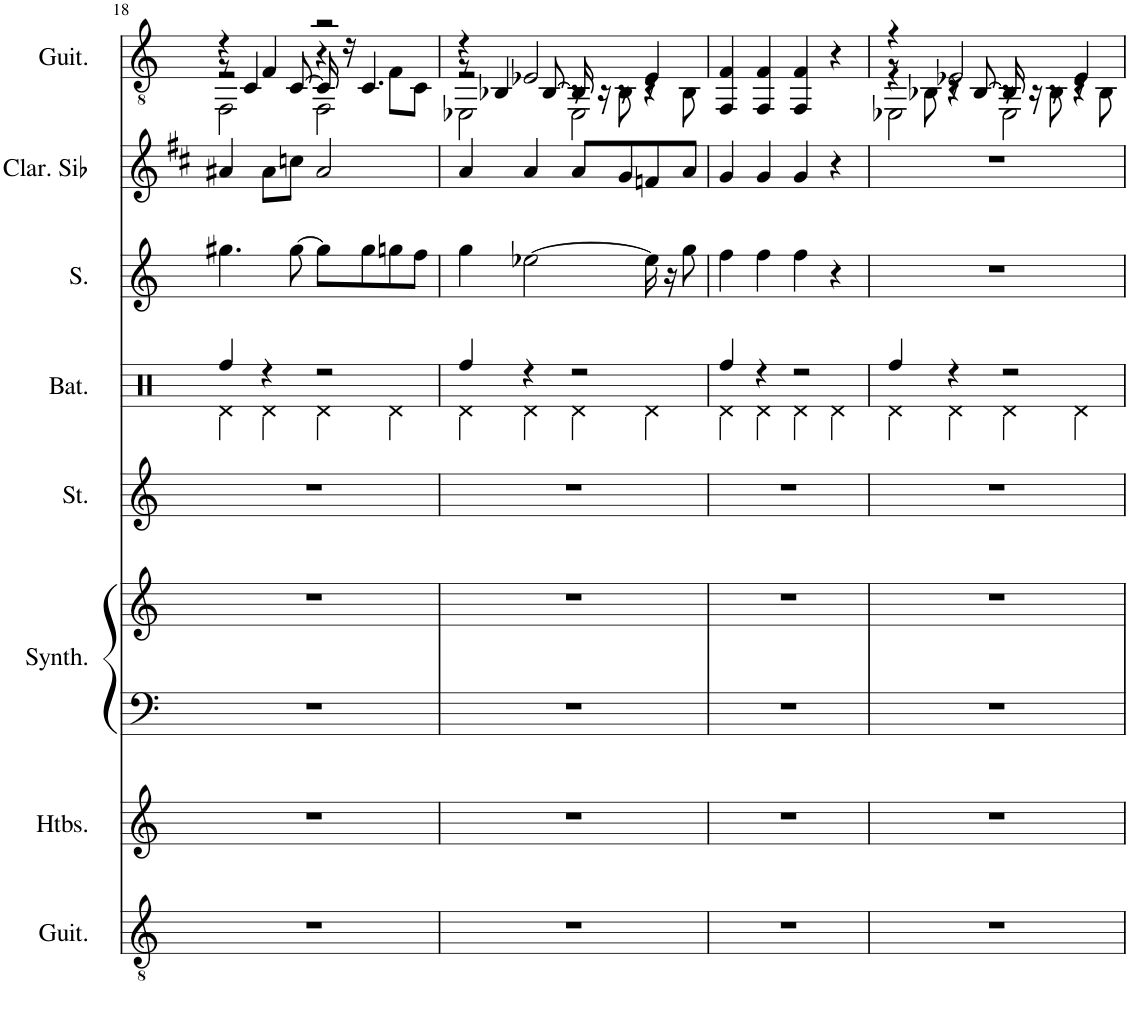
**kern	**kern	**kern	**kern	**kern	**kern	**kern	**kern	**kern
*part8	*part7	*part6	*part6	*part5	*part4	*part3	*part2	*part1
*staff9	*staff8	*staff7	*staff6	*staff5	*staff4	*staff3	*staff2	*staff1
*I"Guitare acoustique, Acoustic Guitar (steel)	*I"Hautbois, Oboe	*I"Synthétiseur de cuivres, Synth Brass 2	*	*I"Cordes, String Ensemble 2	*I"Batterie	*I"Soprano, Choir Aahs	*I"Clarinette en Sib	*I"Guitare à 7 cordes, Acoustic Guitar (nylon)
*I'Guit.	*I'Htbs.	*I'Synth.	*	*I'St.	*I'Bat.	*I'S.	*I'Clar. Sib	*I'Guit.
!!LO:PB:g=z
*clefGv2	*clefG2	*clefF4	*clefG2	*clefG2	*clefX	*clefG2	*clefG2	*clefGv2
*	*	*	*	*	*	*	*Trd1c2	*
*k[]	*k[]	*k[]	*k[]	*k[]	*k[]	*k[]	*k[f#c#]	*k[]
*M4/4	*M4/4	*M4/4	*M4/4	*M4/4	*M4/4	*M4/4	*M4/4	*M4/4
=18	=18	=18	=18	=18	=18	=18	=18	=18
*	*	*	*	*	*^	*	*	*^
*	*	*	*	*	*	*	*	*	*	*^
*	*	*	*	*	*	*	*	*	*	*	*^
1r	1r	1r	1r	1r	4Rff/	4Rd\	4.gg#X\	4a#X/	4r	2r	8r	2FF\
.	.	.	.	.	.	.	.	.	.	.	4C/	.
.	.	.	.	.	4r	4Rd\	.	8a#\L	4F/	.	.	.
.	.	.	.	.	.	.	[8gg#\	8ccn\J	.	.	[8C/	.
.	.	.	.	.	2r	4Rd\	8gg#\L]	2a#/	2r	4r	16C/]	2FF\
.	.	.	.	.	.	.	.	.	.	.	16r	.
.	.	.	.	.	.	.	8gg#\	.	.	.	4.C/	.
.	.	.	.	.	.	4Rd\	8ggn\	.	.	8F\L	.	.
.	.	.	.	.	.	.	8ff\J	.	.	8C\J	.	.
=19	=19	=19	=19	=19	=19	=19	=19	=19	=19	=19	=19	=19
1r	1r	1r	1r	1r	4Rff/	4Rd\	4gg\	4a/	4r	2r	8r	2EE-X\
.	.	.	.	.	.	.	.	.	.	.	4BB-X/	.
.	.	.	.	.	4r	4Rd\	[2ee-X\	4a/	2E-X/	.	.	.
.	.	.	.	.	.	.	.	.	.	.	[8BB-/	.
.	.	.	.	.	2r	4Rd\	.	8a/L	.	8r	16BB-/]	2EE-\
.	.	.	.	.	.	.	.	.	.	.	16r	.
.	.	.	.	.	.	.	.	8g/	.	8BB-\	8r	.
.	.	.	.	.	.	4Rd\	16ee-\]	8fn/	4E-/	8r	4r	.
.	.	.	.	.	.	.	16r	.	.	.	.	.
.	.	.	.	.	.	.	8gg\	8a/J	.	8BB-\	.	.
*	*	*	*	*	*	*	*	*	*v	*v	*v	*v
=20	=20	=20	=20	=20	=20	=20	=20	=20	=20
1r	1r	1r	1r	1r	4Rff/	4Rd\	4ff\	4g/	4FF/ 4F/
.	.	.	.	.	4r	4Rd\	4ff\	4g/	4FF/ 4F/
.	.	.	.	.	2r	4Rd\	4ff\	4g/	4FF/ 4F/
.	.	.	.	.	.	4Rd\	4r	4r	4r
=21	=21	=21	=21	=21	=21	=21	=21	=21	=21
*	*	*	*	*	*	*	*	*	*^
*	*	*	*	*	*	*	*	*	*	*^
*	*	*	*	*	*	*	*	*	*	*	*^
1r	1r	1r	1r	1r	4Rff/	4Rd\	1r	1r	4r	8r	4r	2EE-X\
.	.	.	.	.	.	.	.	.	.	8BB-X\	.	.
.	.	.	.	.	4r	4Rd\	.	.	2E-X/	4r	8r	.
.	.	.	.	.	.	.	.	.	.	.	[8BB-/	.
.	.	.	.	.	2r	4Rd\	.	.	.	8r	16BB-/]	2EE-\
.	.	.	.	.	.	.	.	.	.	.	16r	.
.	.	.	.	.	.	.	.	.	.	8BB-\	8r	.
.	.	.	.	.	.	4Rd\	.	.	4E-/	8r	4r	.
.	.	.	.	.	.	.	.	.	.	8BB-\	.	.
*	*	*	*	*	*v	*v	*	*	*v	*v	*v	*v
=	=	=	=	=	=	=	=	=
*-	*-	*-	*-	*-	*-	*-	*-	*-
